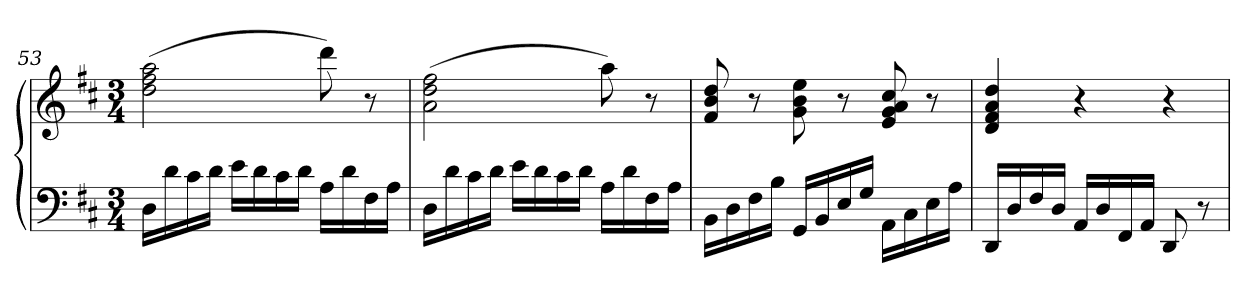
**kern	**kern
*part1	*part1
*staff2	*staff1
*clefF4	*clefG2
*k[f#c#]	*k[f#c#]
*M3/4	*M3/4
=53	=53
16DLL	(2dd 2ff# 2aa
16d	.
16c#	.
16dJJ	.
16eLL	.
16d	.
16c#	.
16dJJ	.
16ALL	8ddd)
16d	.
16F#	8r
16AJJ	.
=54	=54
16DLL	(2a 2dd 2ff#
16d	.
16c#	.
16dJJ	.
16eLL	.
16d	.
16c#	.
16dJJ	.
16ALL	8aa)
16d	.
16F#	8r
16AJJ	.
=55	=55
16BBLL	8f# 8b 8dd
16D	.
16F#	8r
16BJJ	.
16GGLL	8g 8b 8ee
16BB	.
16E	8r
16GJJ	.
16AALL	8e 8g 8a 8cc#
16C#	.
16E	8r
16AJJ	.
=56	=56
16DDLL	4d 4f# 4a 4dd
16D	.
16F#	.
16DJJ	.
16AALL	4r
16D	.
16FF#	.
16AAJJ	.
8DD	4r
8r	.
=	=
*-	*-
